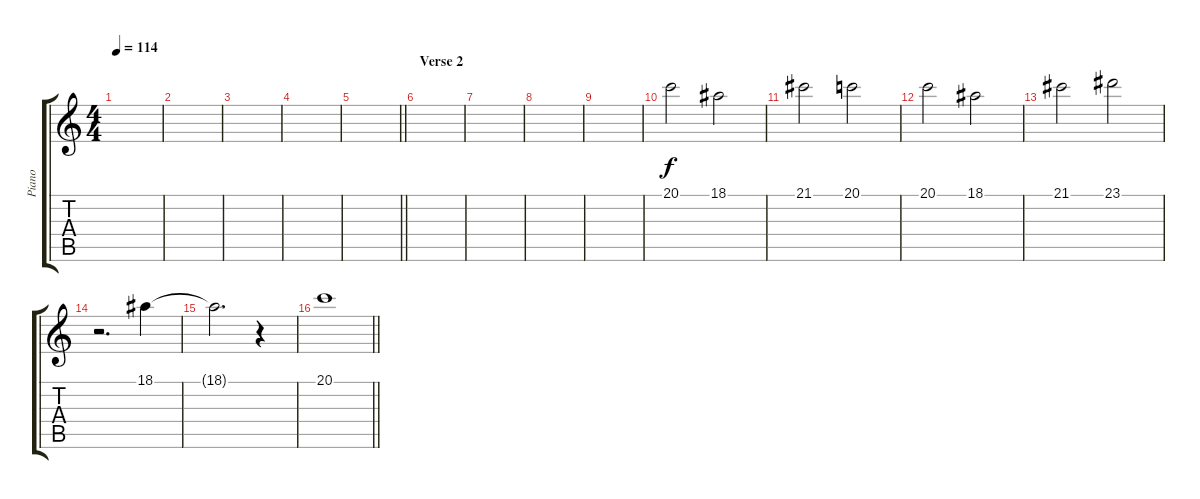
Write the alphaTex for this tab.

\track ("Piano" "Piano") {instrument acousticgrandpiano}
\staff {score tabs}
\tuning (E4 B3 G3 D3 A2 E2) {hide}
\ts (4 4)
\tempo 114
\clef g2
\ks c
|
|
|
|
\barLineRight lightlight
|
\section ("" "Verse 2")
|
|
|
|
20.1.2 18.1.2 |
21.1.2 20.1.2 |
20.1.2 18.1.2 |
21.1.2 23.1.2 |
r.2{d} 18.1.4 |
18.1{t}.2{d} r.4 |
\barLineRight lightlight
20.1.1
